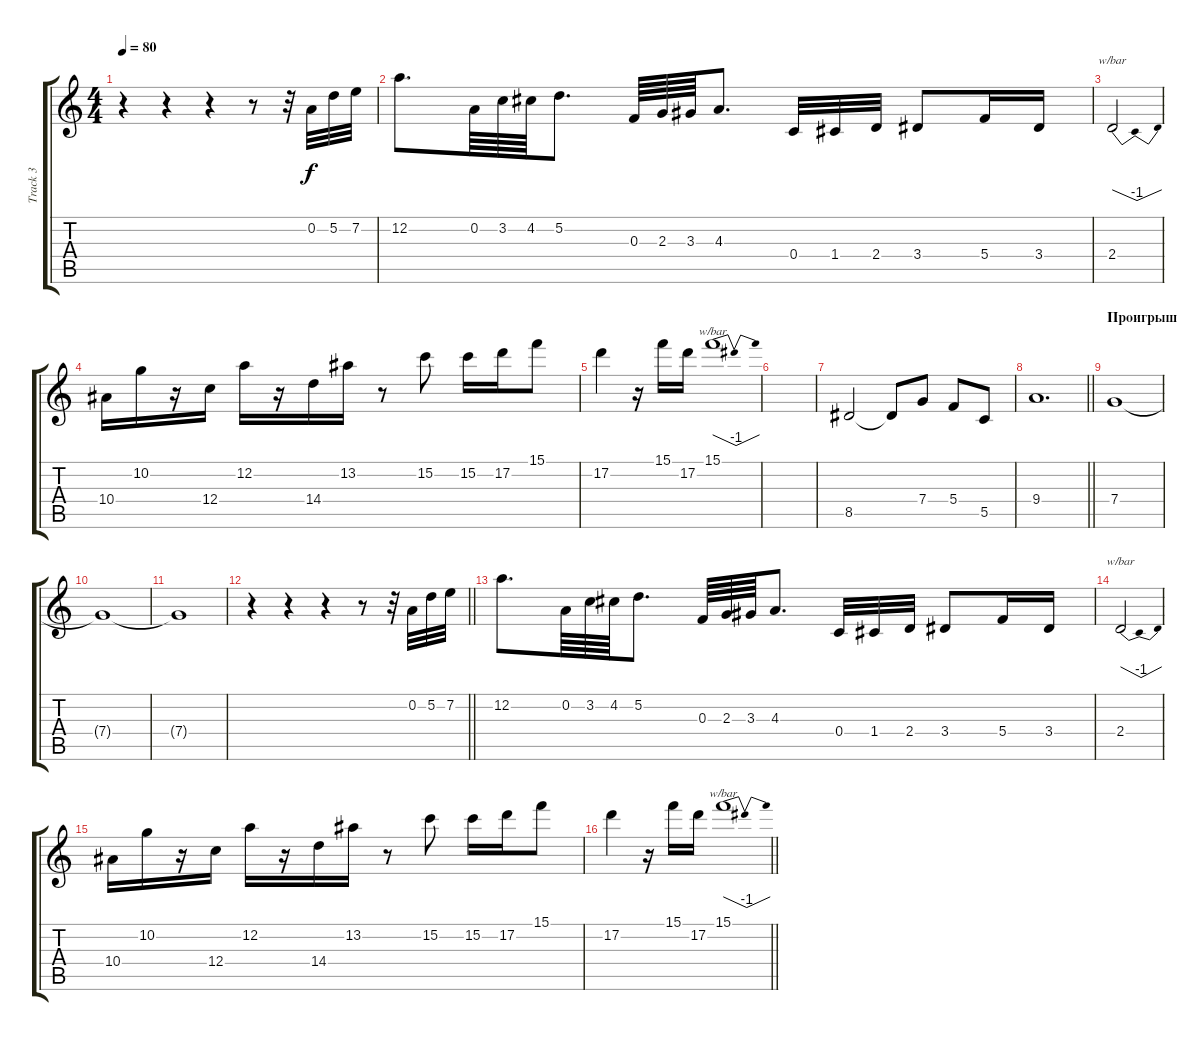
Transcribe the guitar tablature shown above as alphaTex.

\track ("Track 3" "Track 3") {instrument overdrivenguitar}
\staff {score tabs}
\tuning (D4 A3 F3 C3 G2 D2) {hide}
\ts (4 4)
\tempo 80
\clef g2
\ks c
r.4{dy f} r.4 r.4 r.8 r.32 0.2.32 5.2.32 7.2.32 |
12.2.8{d} 0.2.64 3.2.64 4.2.64 5.2.8{d} 0.3.64 2.3.64 3.3.64 4.3.8{d} 0.4.32 1.4.32 2.4.32 3.4.8 5.4.16 3.4.16 |
2.4.2{tbe (dip default 0 0 30 -4 60 0)} |
10.4.16 10.2.16 r.16 12.4.16 12.2.16 r.16 14.4.16 13.2.16 r.8 15.2.8 15.2.16 17.2.16 15.1.8 |
17.2.4 r.16 15.1.16 17.2.16 15.1.1{tbe (dip default 0 0 30 -4 60 0)} |
|
8.5.2 8.5{t}.8 7.4.8 5.4.8 5.5.8 |
\barLineRight lightlight
9.4.1{d} |
\section ("" "Проигрыш")
7.4.1 |
7.4{t}.1 |
7.4{t}.1 |
\barLineRight lightlight
r.4 r.4 r.4 r.8 r.32 0.2.32 5.2.32 7.2.32 |
12.2.8{d} 0.2.64 3.2.64 4.2.64 5.2.8{d} 0.3.64 2.3.64 3.3.64 4.3.8{d} 0.4.32 1.4.32 2.4.32 3.4.8 5.4.16 3.4.16 |
2.4.2{tbe (dip default 0 0 30 -4 60 0)} |
10.4.16 10.2.16 r.16 12.4.16 12.2.16 r.16 14.4.16 13.2.16 r.8 15.2.8 15.2.16 17.2.16 15.1.8 |
\barLineRight lightlight
17.2.4 r.16 15.1.16 17.2.16 15.1.1{tbe (dip default 0 0 30 -4 60 0)}
